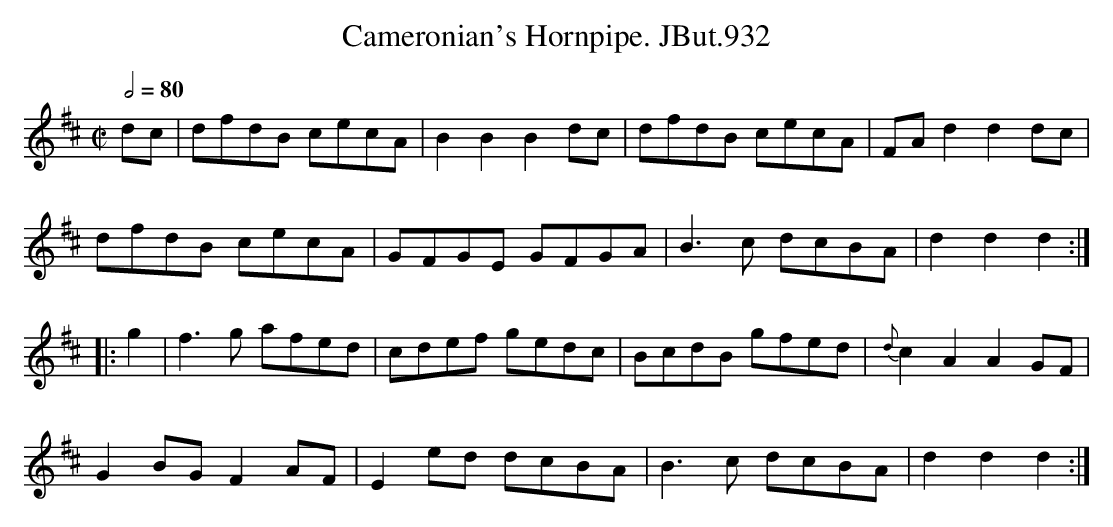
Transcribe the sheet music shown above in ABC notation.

X:1
T:Cameronian's Hornpipe. JBut.932
M:C|
L:1/8
Q:1/2=80
K:D
dc|dfdB cecA|B2B2B2 dc|dfdB cecA|FA d2d2dc|
dfdB cecA|GFGE GFGA|B3c dcBA|d2d2d2:|
|:g2|f3g afed|cdef gedc|BcdB gfed|{d}c2A2A2 GF|
G2 BG F2AF|E2ed dcBA|B3c dcBA|d2d2d2:|
